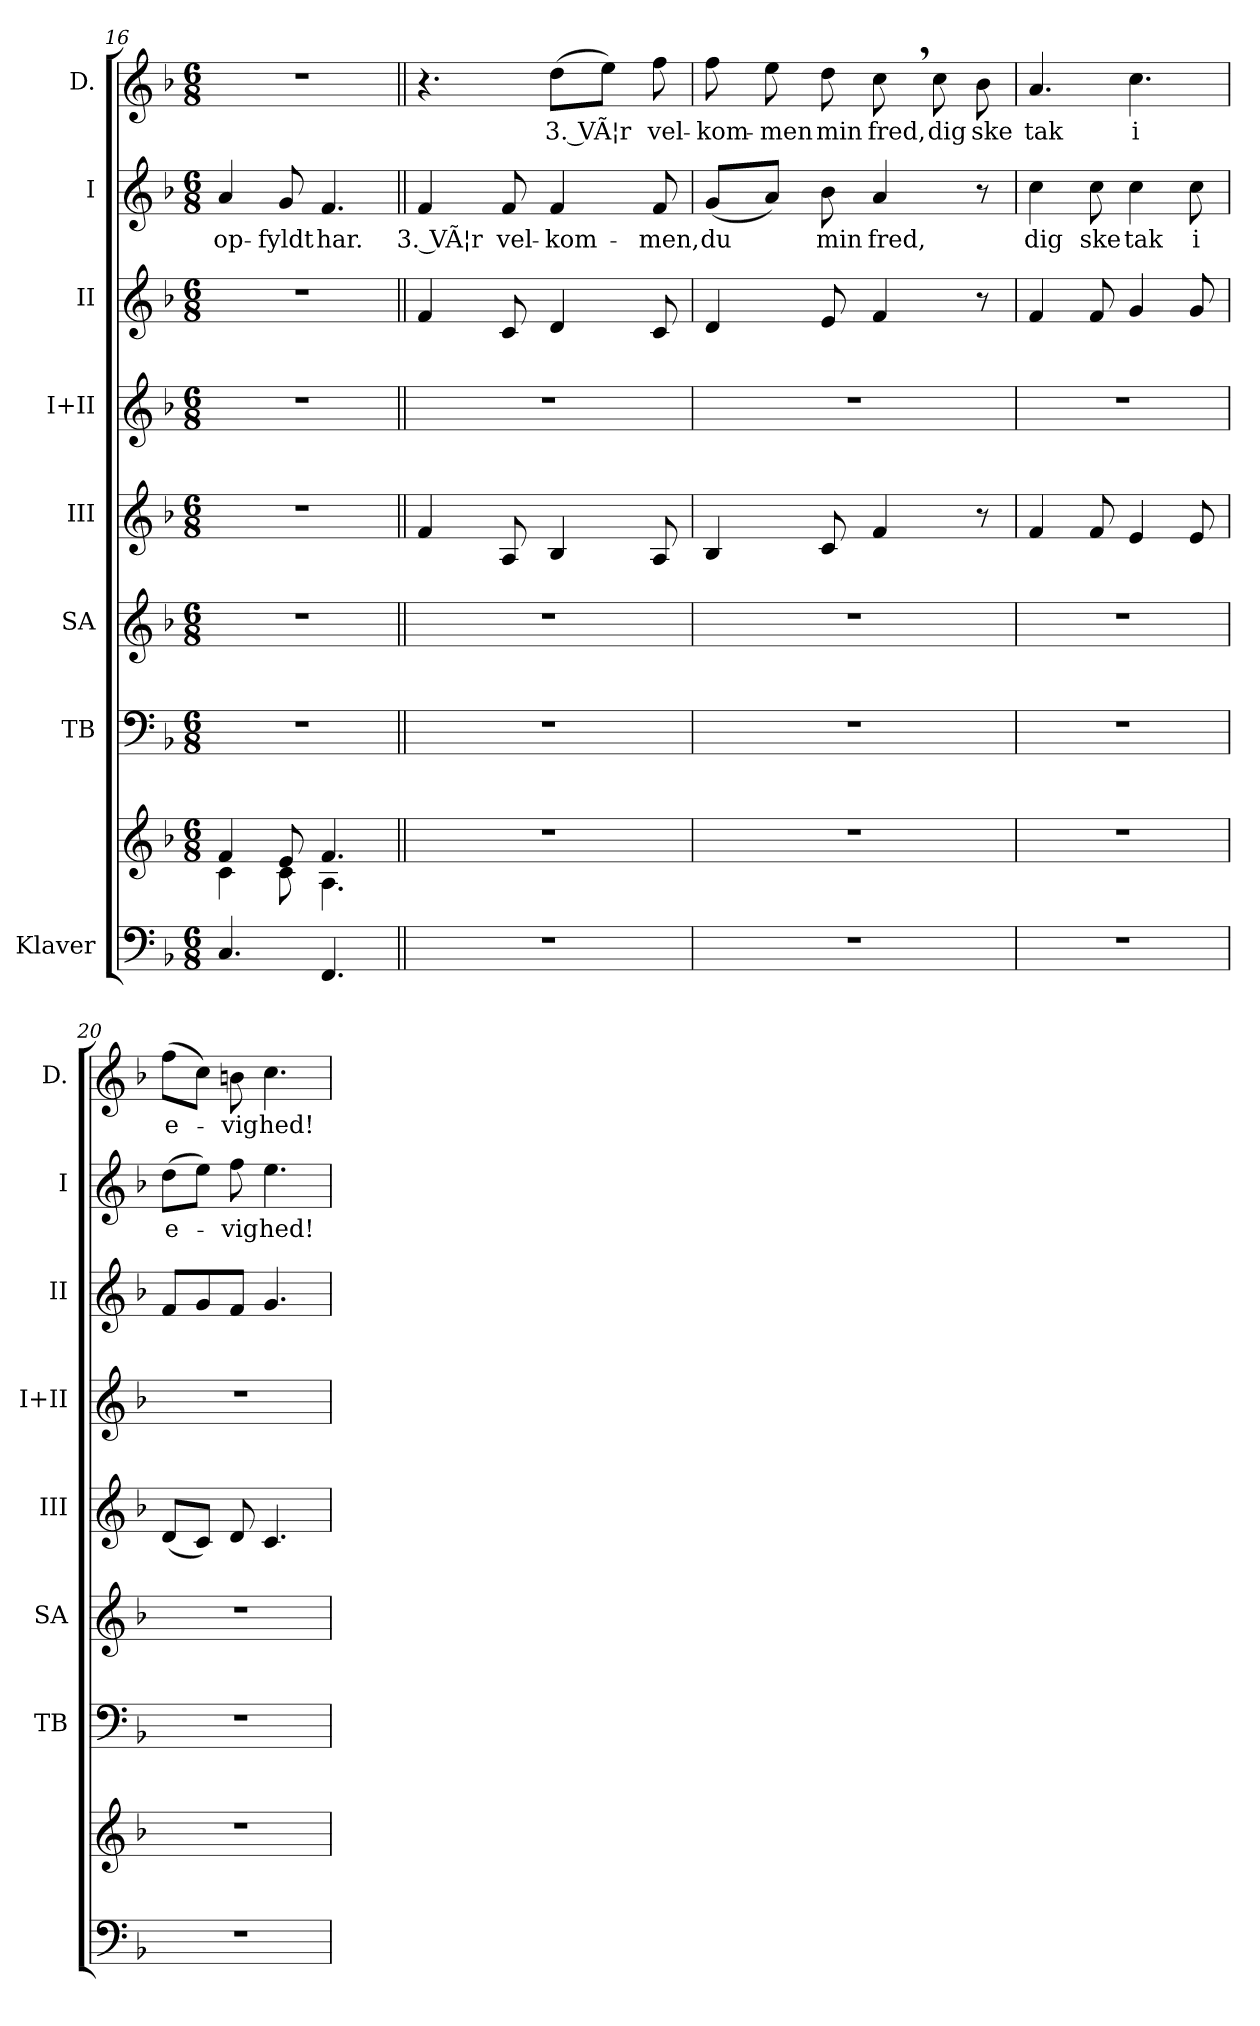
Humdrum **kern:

**kern	**kern	**kern	**kern	**kern	**kern	**kern	**kern	**text	**kern	**text
*part8	*part8	*part7	*part6	*part5	*part4	*part3	*part2	*part2	*part1	*part1
*staff9	*staff8	*staff7	*staff6	*staff5	*staff4	*staff3	*staff2	*staff2	*staff1	*staff1
*I"Klaver	*	*I"TB	*I"SA	*I"III	*I"I+II	*I"II	*I"I	*	*I"D.	*
*	*	*I'TB	*I'SA	*I'III	*I'I+II	*I'II	*I'I	*	*I'D.	*
*clefF4	*clefG2	*clefF4	*clefG2	*clefG2	*clefG2	*clefG2	*clefG2	*	*clefG2	*
*k[b-]	*k[b-]	*k[b-]	*k[b-]	*k[b-]	*k[b-]	*k[b-]	*k[b-]	*	*k[b-]	*
*M6/8	*M6/8	*M6/8	*M6/8	*M6/8	*M6/8	*M6/8	*M6/8	*	*M6/8	*
=16	=16	=16	=16	=16	=16	=16	=16	=16	=16	=16
*	*^	*	*	*	*	*	*	*	*	*
!	!	!	!	!	!	!	!	!	!LO:LY:b	!	!
4.C/	4f/	4c\	2.r	2.r	2.r	2.r	2.r	4a/	op-	2.r	.
!	!	!	!	!	!	!	!	!	!LO:LY:b	!	!
.	8e/	8c\	.	.	.	.	.	8g/	-fyldt	.	.
!	!	!	!	!	!	!	!	!	!LO:LY:b	!	!
4.FF/	4.f/	4.A\	.	.	.	.	.	4.f/	har.	.	.
!!LO:LB:g=z
=17||	=17||	=17||	=17||	=17||	=17||	=17||	=17||	=17||	=17||	=17||	=17||
!	!	!	!	!	!	!	!	!	!LO:LY:b	!	!
*	*v	*v	*	*	*	*	*	*	*	*	*
2.r	2.r	2.r	2.r	4f/	2.r	4f/	4f/	3. VÃ¦r	4.r	.
!	!	!	!	!	!	!	!	!LO:LY:b	!	!
.	.	.	.	8A/	.	8c/	8f/	vel-	.	.
!	!	!	!	!	!	!	!	!LO:LY:b	!	!LO:LY:b
.	.	.	.	4B-/	.	4d/	4f/	-kom-	(>8dd\L	3. VÃ¦r
.	.	.	.	.	.	.	.	.	8ee\J)	.
!	!	!	!	!	!	!	!	!LO:LY:b	!	!LO:LY:b
.	.	.	.	8A/	.	8c/	8f/	-men,	8ff\	vel-
=18	=18	=18	=18	=18	=18	=18	=18	=18	=18	=18
!	!	!	!	!	!	!	!	!LO:LY:b	!	!LO:LY:b
2.r	2.r	2.r	2.r	4B-/	2.r	4d/	(<8g/L	du	8ff\	-kom-
!	!	!	!	!	!	!	!	!	!	!LO:LY:b
.	.	.	.	.	.	.	8a/J)	.	8ee\	-men
!	!	!	!	!	!	!	!	!LO:LY:b	!	!LO:LY:b
.	.	.	.	8c/	.	8e/	8b-\	min	8dd\	min
!	!	!	!	!	!	!	!	!LO:LY:b	!	!LO:LY:b
.	.	.	.	4f/	.	4f/	4a/	fred,	8cc,\	fred,
!	!	!	!	!	!	!	!	!	!	!LO:LY:b
.	.	.	.	.	.	.	.	.	8cc\	dig
!	!	!	!	!	!	!	!	!	!	!LO:LY:b
.	.	.	.	8r	.	8r	8r	.	8b-\	ske
=19	=19	=19	=19	=19	=19	=19	=19	=19	=19	=19
!	!	!	!	!	!	!	!	!LO:LY:b	!	!LO:LY:b
2.r	2.r	2.r	2.r	4f/	2.r	4f/	4cc\	dig	4.a/	tak
!	!	!	!	!	!	!	!	!LO:LY:b	!	!
.	.	.	.	8f/	.	8f/	8cc\	ske	.	.
!	!	!	!	!	!	!	!	!LO:LY:b	!	!LO:LY:b
.	.	.	.	4e/	.	4g/	4cc\	tak	4.cc\	i
!	!	!	!	!	!	!	!	!LO:LY:b	!	!
.	.	.	.	8e/	.	8g/	8cc\	i	.	.
=20	=20	=20	=20	=20	=20	=20	=20	=20	=20	=20
!	!	!	!	!	!	!	!	!LO:LY:b	!	!LO:LY:b
2.r	2.r	2.r	2.r	(<8d/L	2.r	8f/L	(>8dd\L	e-	(>8ff\L	e-
.	.	.	.	8c/J)	.	8g/	8ee\J)	.	8cc\J)	.
!	!	!	!	!	!	!	!	!LO:LY:b	!	!LO:LY:b
.	.	.	.	8d/	.	8f/J	8ff\	-vig	8bn\	-vig
!	!	!	!	!	!	!	!	!LO:LY:b	!	!LO:LY:b
.	.	.	.	4.c/	.	4.g/	4.ee\	hed!	4.cc\	hed!
=	=	=	=	=	=	=	=	=	=	=
*-	*-	*-	*-	*-	*-	*-	*-	*-	*-	*-
